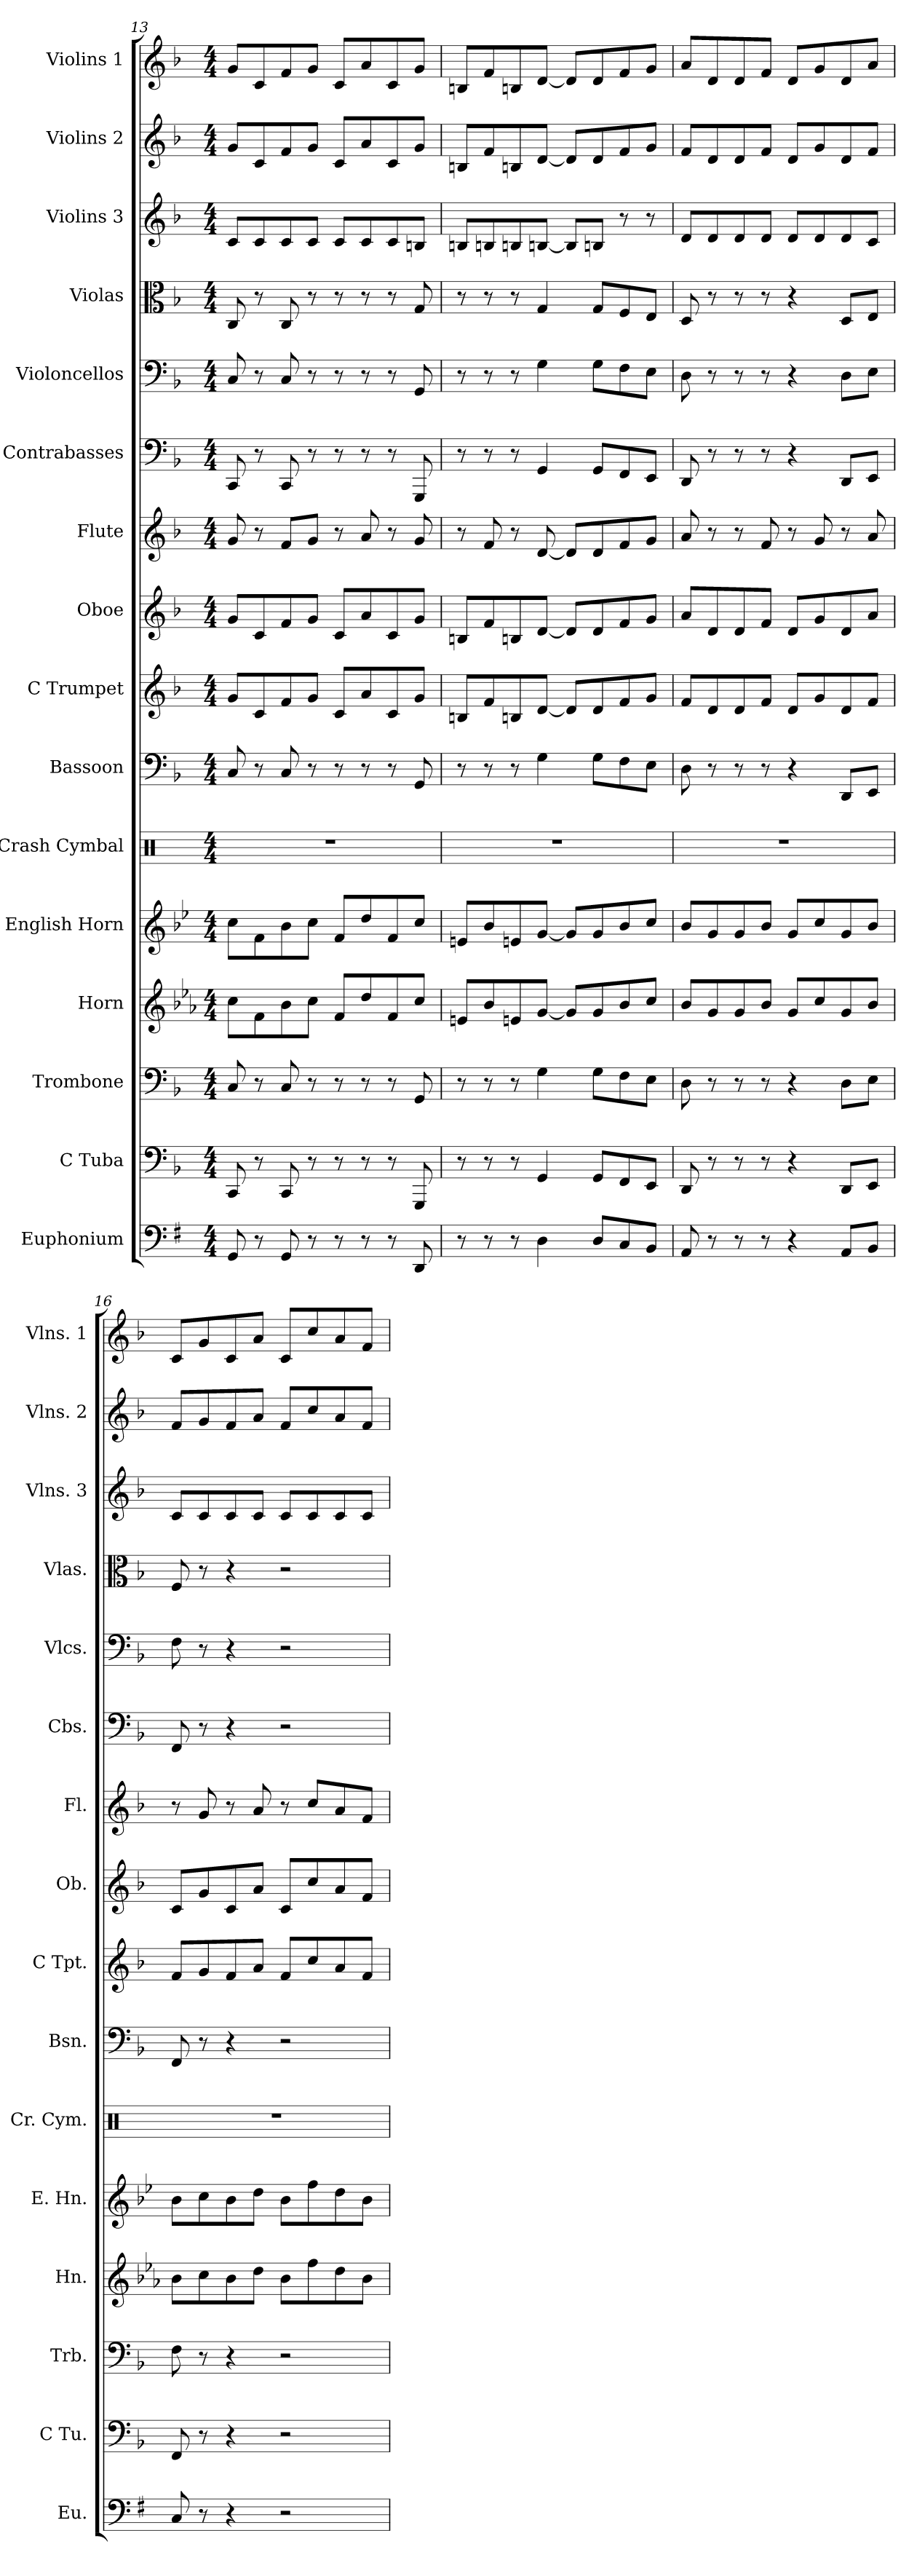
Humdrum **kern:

**kern	**kern	**kern	**kern	**kern	**kern	**kern	**kern	**kern	**kern	**kern	**kern	**kern	**kern	**kern	**kern
*part16	*part15	*part14	*part13	*part12	*part11	*part10	*part9	*part8	*part7	*part6	*part5	*part4	*part3	*part2	*part1
*staff16	*staff15	*staff14	*staff13	*staff12	*staff11	*staff10	*staff9	*staff8	*staff7	*staff6	*staff5	*staff4	*staff3	*staff2	*staff1
*I"Euphonium	*I"C Tuba	*I"Trombone	*I"Horn	*I"English Horn	*I"Crash Cymbal	*I"Bassoon	*I"C Trumpet	*I"Oboe	*I"Flute	*I"Contrabasses	*I"Violoncellos	*I"Violas	*I"Violins 3	*I"Violins 2	*I"Violins 1
*I'Eu.	*I'C Tu.	*I'Trb.	*I'Hn.	*I'E. Hn.	*I'Cr. Cym.	*I'Bsn.	*I'C Tpt.	*I'Ob.	*I'Fl.	*I'Cbs.	*I'Vlcs.	*I'Vlas.	*I'Vlns. 3	*I'Vlns. 2	*I'Vlns. 1
!!LO:PB:g=z
*clefF4	*clefF4	*clefF4	*clefG2	*	*clefX	*clefF4	*clefG2	*clefG2	*clefG2	*clefF4	*clefF4	*clefC3	*clefG2	*clefG2	*clefG2
*ITrd-3c-5	*	*	*ITrd3c5	*ITrd3c5	*	*	*	*	*	*	*	*	*	*	*
*k[]	*k[b-]	*k[b-]	*k[b-e-]	*k[b-]	*k[]	*k[b-]	*k[b-]	*k[b-]	*k[b-]	*k[b-]	*k[b-]	*k[b-]	*k[b-]	*k[b-]	*k[b-]
*C:	*F:	*F:	*B-:	*F:	*C:	*F:	*F:	*F:	*F:	*F:	*F:	*F:	*F:	*F:	*F:
*M4/4	*M4/4	*M4/4	*M4/4	*M4/4	*M4/4	*M4/4	*M4/4	*M4/4	*M4/4	*M4/4	*M4/4	*M4/4	*M4/4	*M4/4	*M4/4
=13	=13	=13	=13	=13	=13	=13	=13	=13	=13	=13	=13	=13	=13	=13	=13
8C/	8CC/	8C/	8g\L	8g\L	1r	8C/	8g/L	8g/L	8g/	8CC/	8C/	8C/	8c/L	8g/L	8g/L
8r	8r	8r	8c\	8c\	.	8r	8c/	8c/	8r	8r	8r	8r	8c/	8c/	8c/
8C/	8CC/	8C/	8f\	8f\	.	8C/	8f/	8f/	8f/L	8CC/	8C/	8C/	8c/	8f/	8f/
8r	8r	8r	8g\J	8g\J	.	8r	8g/J	8g/J	8g/J	8r	8r	8r	8c/J	8g/J	8g/J
8r	8r	8r	8c/L	8c/L	.	8r	8c/L	8c/L	8r	8r	8r	8r	8c/L	8c/L	8c/L
8r	8r	8r	8a/	8a/	.	8r	8a/	8a/	8a/	8r	8r	8r	8c/	8a/	8a/
8r	8r	8r	8c/	8c/	.	8r	8c/	8c/	8r	8r	8r	8r	8c/	8c/	8c/
8GG/	8GGG/	8GG/	8g/J	8g/J	.	8GG/	8g/J	8g/J	8g/	8GGG/	8GG/	8G/	8Bn/J	8g/J	8g/J
=14	=14	=14	=14	=14	=14	=14	=14	=14	=14	=14	=14	=14	=14	=14	=14
8r	8r	8r	8Bn/L	8Bn/L	1r	8r	8Bn/L	8Bn/L	8r	8r	8r	8r	8Bn/L	8Bn/L	8Bn/L
8r	8r	8r	8f/	8f/	.	8r	8f/	8f/	8f/	8r	8r	8r	8Bn/	8f/	8f/
8r	8r	8r	8Bn/	8Bn/	.	8r	8Bn/	8Bn/	8r	8r	8r	8r	8Bn/	8Bn/	8Bn/
4G\	4GG/	4G\	[8d/J	[8d/J	.	4G\	[8d/J	[8d/J	[8d/	4GG/	4G\	4G/	[8Bn/J	[8d/J	[8d/J
.	.	.	8d/L]	8d/L]	.	.	8d/L]	8d/L]	8d/L]	.	.	.	8B/L]	8d/L]	8d/L]
8G/L	8GG/L	8G\L	8d/	8d/	.	8G\L	8d/	8d/	8d/	8GG/L	8G\L	8G/L	8Bn/J	8d/	8d/
8F/	8FF/	8F\	8f/	8f/	.	8F\	8f/	8f/	8f/	8FF/	8F\	8F/	8r	8f/	8f/
8E/J	8EE/J	8E\J	8g/J	8g/J	.	8E\J	8g/J	8g/J	8g/J	8EE/J	8E\J	8E/J	8r	8g/J	8g/J
=15	=15	=15	=15	=15	=15	=15	=15	=15	=15	=15	=15	=15	=15	=15	=15
8D/	8DD/	8D\	8f/L	8f/L	1r	8D\	8f/L	8a/L	8a/	8DD/	8D\	8D/	8d/L	8f/L	8a/L
8r	8r	8r	8d/	8d/	.	8r	8d/	8d/	8r	8r	8r	8r	8d/	8d/	8d/
8r	8r	8r	8d/	8d/	.	8r	8d/	8d/	8r	8r	8r	8r	8d/	8d/	8d/
8r	8r	8r	8f/J	8f/J	.	8r	8f/J	8f/J	8f/	8r	8r	8r	8d/J	8f/J	8f/J
4r	4r	4r	8d/L	8d/L	.	4r	8d/L	8d/L	8r	4r	4r	4r	8d/L	8d/L	8d/L
.	.	.	8g/	8g/	.	.	8g/	8g/	8g/	.	.	.	8d/	8g/	8g/
8D/L	8DD/L	8D\L	8d/	8d/	.	8DD/L	8d/	8d/	8r	8DD/L	8D\L	8D/L	8d/	8d/	8d/
8E/J	8EE/J	8E\J	8f/J	8f/J	.	8EE/J	8f/J	8a/J	8a/	8EE/J	8E\J	8E/J	8c/J	8f/J	8a/J
=16	=16	=16	=16	=16	=16	=16	=16	=16	=16	=16	=16	=16	=16	=16	=16
8F/	8FF/	8F\	8f\L	8f\L	1r	8FF/	8f/L	8c/L	8r	8FF/	8F\	8F/	8c/L	8f/L	8c/L
8r	8r	8r	8g\	8g\	.	8r	8g/	8g/	8g/	8r	8r	8r	8c/	8g/	8g/
4r	4r	4r	8f\	8f\	.	4r	8f/	8c/	8r	4r	4r	4r	8c/	8f/	8c/
.	.	.	8a\J	8a\J	.	.	8a/J	8a/J	8a/	.	.	.	8c/J	8a/J	8a/J
2r	2r	2r	8f\L	8f\L	.	2r	8f/L	8c/L	8r	2r	2r	2r	8c/L	8f/L	8c/L
.	.	.	8cc\	8cc\	.	.	8cc/	8cc/	8cc/L	.	.	.	8c/	8cc/	8cc/
.	.	.	8a\	8a\	.	.	8a/	8a/	8a/	.	.	.	8c/	8a/	8a/
.	.	.	8f\J	8f\J	.	.	8f/J	8f/J	8f/J	.	.	.	8c/J	8f/J	8f/J
=	=	=	=	=	=	=	=	=	=	=	=	=	=	=	=
*-	*-	*-	*-	*-	*-	*-	*-	*-	*-	*-	*-	*-	*-	*-	*-
